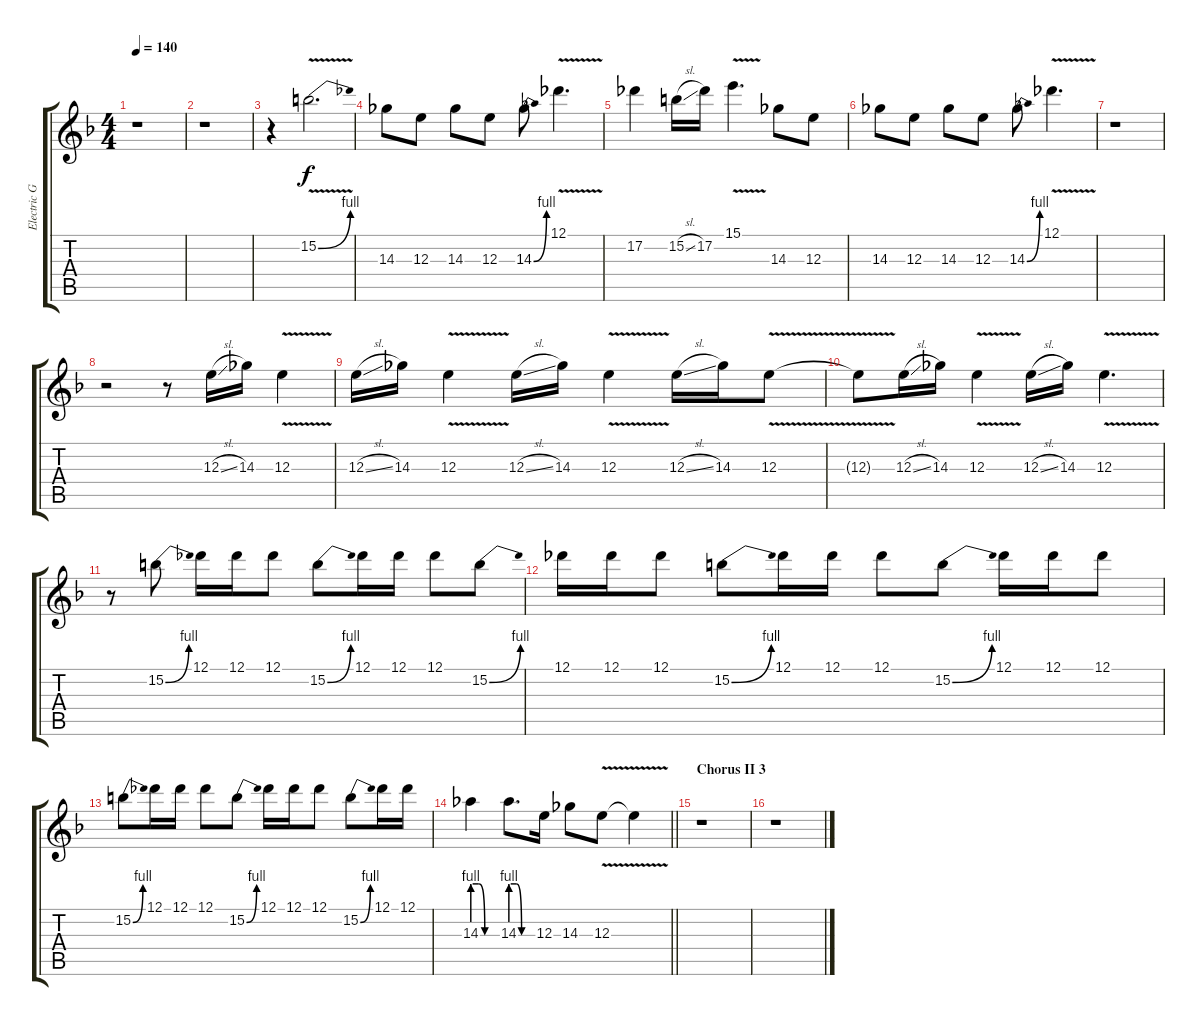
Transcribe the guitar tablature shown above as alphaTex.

\track ("Electric Guitar 3" "Electric G") {instrument distortionguitar}
\staff {score tabs}
\tuning (Db4 Ab3 E3 B2 Gb2 Db2) {hide}
\ts (4 4)
\tempo 140
\clef g2
\ks f
r.1{dy f} |
r.1 |
r.4 15.2{be (bend 0 0 60 4) v}.2{d} |
14.3.8 12.3.8 14.3.8 12.3.8 14.3{be (bend 0 0 60 4)}.8 12.1{v}.4{d} |
17.2.4 15.2{sl}.16 17.2.16 15.1{v}.4{d} 14.3.8 12.3.8 |
14.3.8 12.3.8 14.3.8 12.3.8 14.3{be (bend 0 0 60 4)}.8 12.1{v}.4{d} |
r.1 |
r.2 r.8 12.3{sl}.16 14.3.16 12.3{v}.4 |
12.3{sl}.16 14.3.16 12.3{v}.4 12.3{sl}.16 14.3.16 12.3{v}.4 12.3{sl}.16 14.3.16 12.3{v}.8 |
12.3{t}.8 12.3{sl}.16 14.3.16 12.3{v}.4 12.3{sl}.16 14.3.16 12.3{v}.4{d} |
r.8 15.2{be (bend 0 0 60 4)}.8 12.1.16 12.1.16 12.1.8 15.2{be (bend 0 0 60 4)}.8 12.1.16 12.1.16 12.1.8 15.2{be (bend 0 0 60 4)}.8 |
12.1.16 12.1.16 12.1.8 15.2{be (bend 0 0 60 4)}.8 12.1.16 12.1.16 12.1.8 15.2{be (bend 0 0 60 4)}.8 12.1.16 12.1.16 12.1.8 |
15.2{be (bend 0 0 60 4)}.8 12.1.16 12.1.16 12.1.8 15.2{be (bend 0 0 60 4)}.8 12.1.16 12.1.16 12.1.8 15.2{be (bend 0 0 60 4)}.8 12.1.16 12.1.16 |
\barLineRight lightlight
14.3{be (custom 0 4 15 4 30 0 60 0)}.4 14.3{be (custom 0 4 15 4 30 0 60 0)}.8{d} 12.3.16 14.3.8 12.3{v}.8 12.3{t}.4 |
\section ("" "Chorus II 3")
r.1 |
r.1
